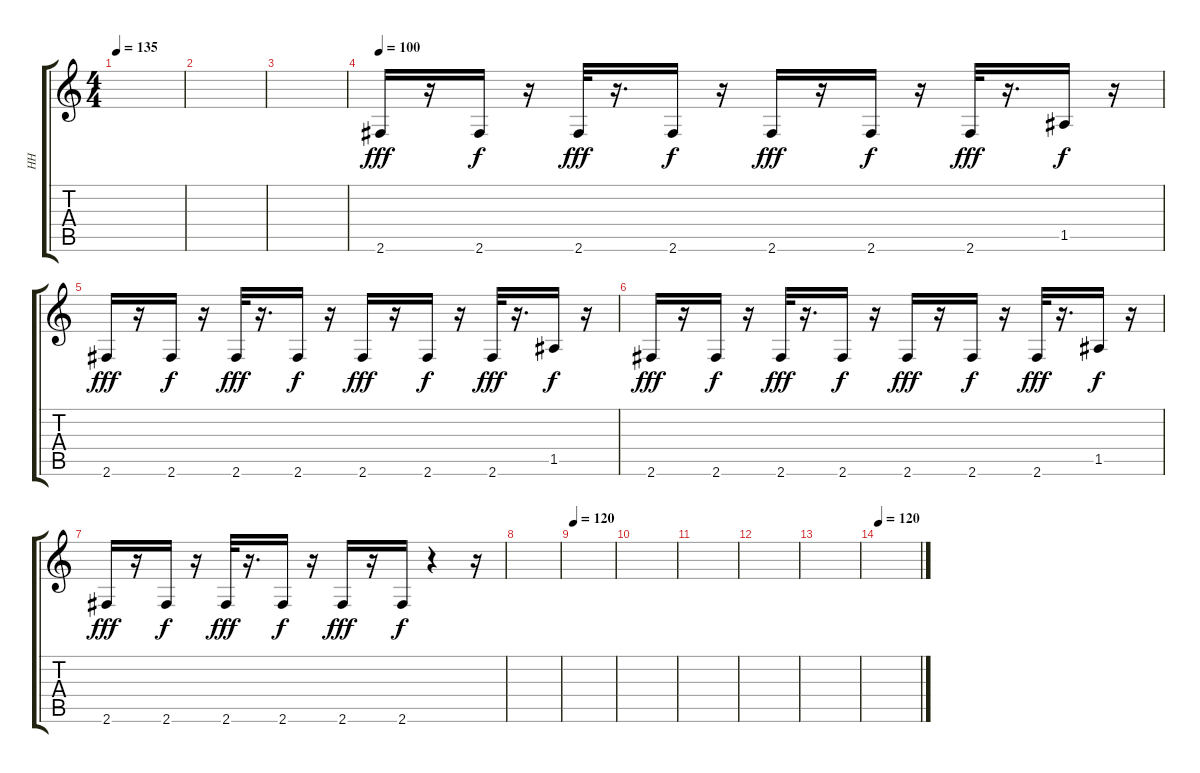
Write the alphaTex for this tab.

\track ("HH" "HH") {instrument acousticguitarsteel}
\staff {score tabs}
\tuning (E4 B3 G3 D3 A2 E2) {hide}
\ts (4 4)
\tempo 135
\clef g2
\ks c
|
|
|
\tempo 100
2.6.16{dy fff} r.16 2.6.16{dy f} r.16 2.6.32{dy fff} r.16{d} 2.6.16{dy f} r.16 2.6.16{dy fff} r.16 2.6.16{dy f} r.16 2.6.32{dy fff} r.16{d} 1.5.16{dy f} r.16 |
2.6.16{dy fff} r.16 2.6.16{dy f} r.16 2.6.32{dy fff} r.16{d} 2.6.16{dy f} r.16 2.6.16{dy fff} r.16 2.6.16{dy f} r.16 2.6.32{dy fff} r.16{d} 1.5.16{dy f} r.16 |
2.6.16{dy fff} r.16 2.6.16{dy f} r.16 2.6.32{dy fff} r.16{d} 2.6.16{dy f} r.16 2.6.16{dy fff} r.16 2.6.16{dy f} r.16 2.6.32{dy fff} r.16{d} 1.5.16{dy f} r.16 |
2.6.16{dy fff} r.16 2.6.16{dy f} r.16 2.6.32{dy fff} r.16{d} 2.6.16{dy f} r.16 2.6.16{dy fff} r.16 2.6.16{dy f} r.4 r.16 |
|
\tempo 120
|
|
|
|
|
\tempo 120
